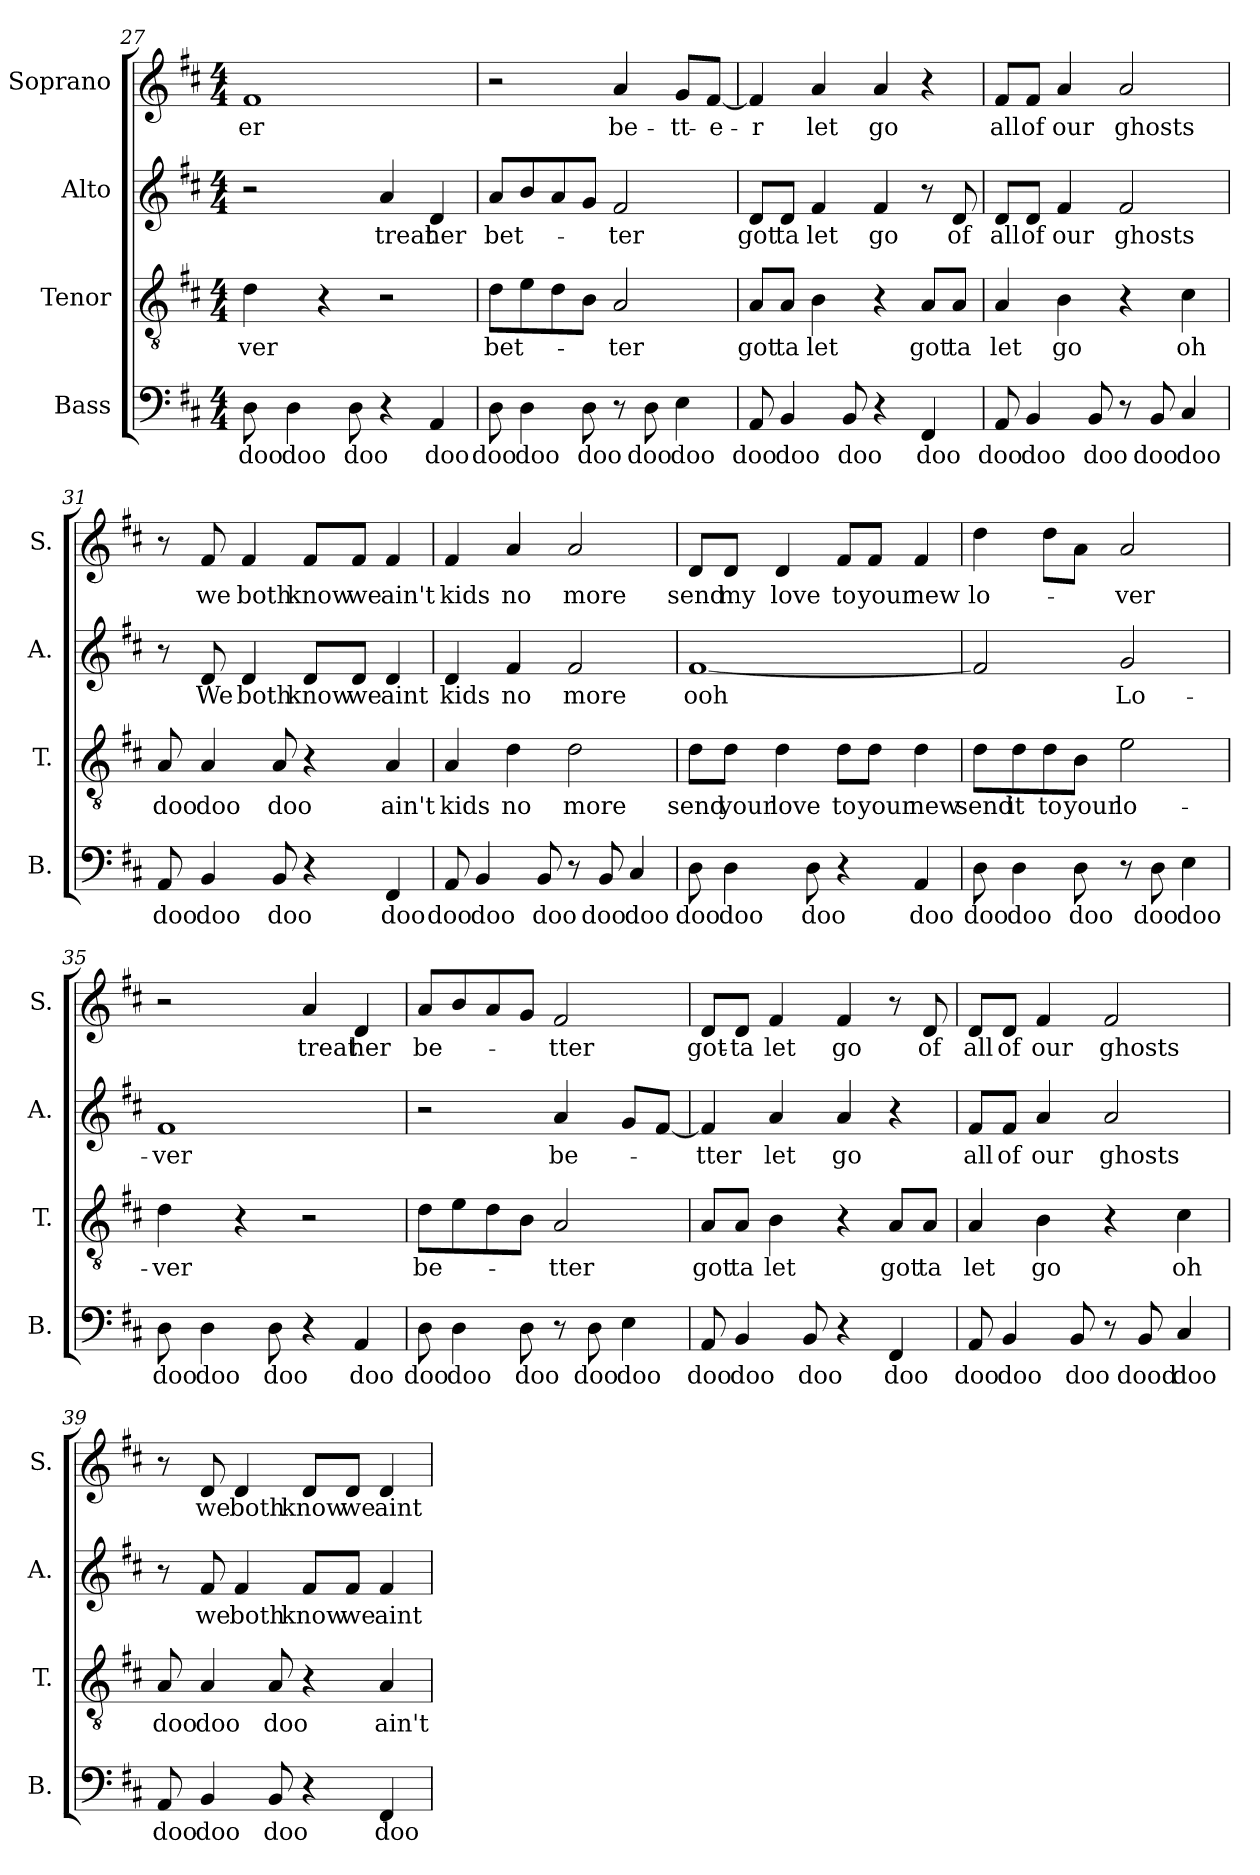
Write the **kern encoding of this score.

**kern	**text	**kern	**text	**kern	**text	**kern	**text
*part4	*part4	*part3	*part3	*part2	*part2	*part1	*part1
*staff4	*staff4	*staff3	*staff3	*staff2	*staff2	*staff1	*staff1
*I"Bass	*	*I"Tenor	*	*I"Alto	*	*I"Soprano	*
*I'B.	*	*I'T.	*	*I'A.	*	*I'S.	*
!!LO:LB:g=z
*clefF4	*	*clefGv2	*	*clefG2	*	*clefG2	*
*k[f#c#]	*	*k[f#c#]	*	*k[f#c#]	*	*k[f#c#]	*
*M4/4	*	*M4/4	*	*M4/4	*	*M4/4	*
=27	=27	=27	=27	=27	=27	=27	=27
8D\	doo	4d\	-ver	2r	.	1f#	-er
4D\	doo	.	.	.	.	.	.
.	.	4r	.	.	.	.	.
8D\	doo	.	.	.	.	.	.
4r	.	2r	.	4a/	treat	.	.
4AA/	doo	.	.	4d/	her	.	.
=28	=28	=28	=28	=28	=28	=28	=28
8D\	doo	8d\L	bet-	8a/L	bet-	2r	.
4D\	doo	8e\	.	8b/	.	.	.
.	.	8d\	.	8a/	.	.	.
8D\	doo	8B\J	.	8g/J	.	.	.
8r	.	2A/	-ter	2f#/	-ter	4a/	be-
8D\	doo	.	.	.	.	.	.
4E\	doo	.	.	.	.	8g/L	-tt-
.	.	.	.	.	.	[8f#/J	-e-
=29	=29	=29	=29	=29	=29	=29	=29
8AA/	doo	8A/L	got	8d/L	got	4f#/]	-r
4BB/	doo	8A/J	ta	8d/J	ta	.	.
.	.	4B\	let	4f#/	let	4a/	let
8BB/	doo	.	.	.	.	.	.
4r	.	4r	.	4f#/	go	4a/	go
4FF#/	doo	8A/L	got	8r	.	4r	.
.	.	8A/J	ta	8d/	of	.	.
=30	=30	=30	=30	=30	=30	=30	=30
8AA/	doo	4A/	let	8d/L	all	8f#/L	all
4BB/	doo	.	.	8d/J	of	8f#/J	of
.	.	4B\	go	4f#/	our	4a/	our
8BB/	doo	.	.	.	.	.	.
8r	.	4r	.	2f#/	ghosts	2a/	ghosts
8BB/	doo	.	.	.	.	.	.
4C#/	doo	4c#\	oh	.	.	.	.
!!LO:PB:g=z
=31	=31	=31	=31	=31	=31	=31	=31
8AA/	doo	8A/	doo	8r	.	8r	.
4BB/	doo	4A/	doo	8d/	We	8f#/	we
.	.	.	.	4d/	both	4f#/	both
8BB/	doo	8A/	doo	.	.	.	.
4r	.	4r	.	8d/L	know	8f#/L	know
.	.	.	.	8d/J	we	8f#/J	we
4FF#/	doo	4A/	ain't	4d/	aint	4f#/	ain't
=32	=32	=32	=32	=32	=32	=32	=32
8AA/	doo	4A/	kids	4d/	kids	4f#/	kids
4BB/	doo	.	.	.	.	.	.
.	.	4d\	no	4f#/	no	4a/	no
8BB/	doo	.	.	.	.	.	.
8r	.	2d\	more	2f#/	more	2a/	more
8BB/	doo	.	.	.	.	.	.
4C#/	doo	.	.	.	.	.	.
=33	=33	=33	=33	=33	=33	=33	=33
8D\	doo	8d\L	send	[1f#	ooh	8d/L	send
4D\	doo	8d\J	your	.	.	8d/J	my
.	.	4d\	love	.	.	4d/	love
8D\	doo	.	.	.	.	.	.
4r	.	8d\L	to	.	.	8f#/L	to
.	.	8d\J	your	.	.	8f#/J	your
4AA/	doo	4d\	new	.	.	4f#/	new
!!LO:LB:g=z
=34	=34	=34	=34	=34	=34	=34	=34
8D\	doo	8d\L	send	2f#/]	.	4dd\	lo-
4D\	doo	8d\	it	.	.	.	.
.	.	8d\	to	.	.	8dd\L	.
8D\	doo	8B\J	your	.	.	8a\J	.
8r	.	2e\	lo-	2g/	Lo-	2a/	-ver
8D\	doo	.	.	.	.	.	.
4E\	doo	.	.	.	.	.	.
=35	=35	=35	=35	=35	=35	=35	=35
8D\	doo	4d\	-ver	1f#	-ver	2r	.
4D\	doo	.	.	.	.	.	.
.	.	4r	.	.	.	.	.
8D\	doo	.	.	.	.	.	.
4r	.	2r	.	.	.	4a/	treat
4AA/	doo	.	.	.	.	4d/	her
=36	=36	=36	=36	=36	=36	=36	=36
8D\	doo	8d\L	be-	2r	.	8a/L	be-
4D\	doo	8e\	.	.	.	8b/	.
.	.	8d\	.	.	.	8a/	.
8D\	doo	8B\J	.	.	.	8g/J	.
8r	.	2A/	-tter	4a/	be-	2f#/	tter
8D\	doo	.	.	.	.	.	.
4E\	doo	.	.	8g/L	.	.	.
.	.	.	.	[8f#/J	.	.	.
!!LO:PB:g=z
=37	=37	=37	=37	=37	=37	=37	=37
8AA/	doo	8A/L	got	4f#/]	-tter	8d/L	got-
4BB/	doo	8A/J	ta	.	.	8d/J	-ta
.	.	4B\	let	4a/	let	4f#/	let
8BB/	doo	.	.	.	.	.	.
4r	.	4r	.	4a/	go	4f#/	go
4FF#/	doo	8A/L	got	4r	.	8r	.
.	.	8A/J	ta	.	.	8d/	of
=38	=38	=38	=38	=38	=38	=38	=38
8AA/	doo	4A/	let	8f#/L	all	8d/L	all
4BB/	doo	.	.	8f#/J	of	8d/J	of
.	.	4B\	go	4a/	our	4f#/	our
8BB/	doo	.	.	.	.	.	.
8r	.	4r	.	2a/	ghosts	2f#/	ghosts
8BB/	dood	.	.	.	.	.	.
4C#/	doo	4c#\	oh	.	.	.	.
=39	=39	=39	=39	=39	=39	=39	=39
8AA/	doo	8A/	doo	8r	.	8r	.
4BB/	doo	4A/	doo	8f#/	we	8d/	we
.	.	.	.	4f#/	both	4d/	both
8BB/	doo	8A/	doo	.	.	.	.
4r	.	4r	.	8f#/L	know	8d/L	know
.	.	.	.	8f#/J	we	8d/J	we
4FF#/	doo	4A/	ain't	4f#/	aint	4d/	aint
=	=	=	=	=	=	=	=
*-	*-	*-	*-	*-	*-	*-	*-
